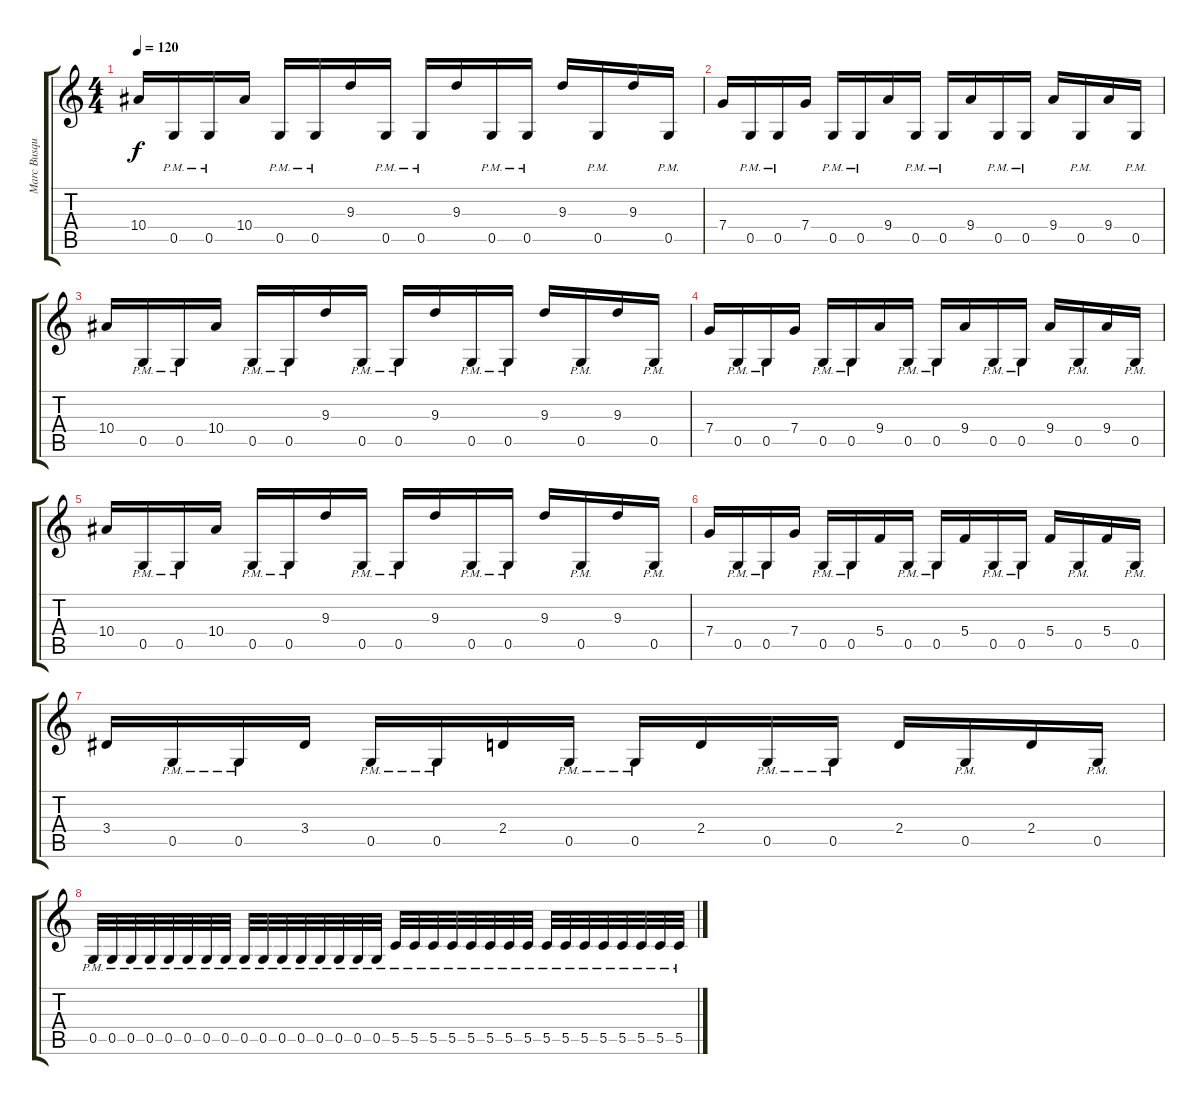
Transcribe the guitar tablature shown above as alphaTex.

\track ("Marc Busque" "Marc Busqu") {instrument distortionguitar}
\staff {score tabs}
\tuning (D4 A3 F3 C3 G2 D2) {hide}
\ts (4 4)
\tempo 120
\clef g2
\ks c
10.4.16{dy f} 0.5{pm}.16 0.5{pm}.16 10.4.16 0.5{pm}.16 0.5{pm}.16 9.3.16 0.5{pm}.16 0.5{pm}.16 9.3.16 0.5{pm}.16 0.5{pm}.16 9.3.16 0.5{pm}.16 9.3.16 0.5{pm}.16 |
7.4.16 0.5{pm}.16 0.5{pm}.16 7.4.16 0.5{pm}.16 0.5{pm}.16 9.4.16 0.5{pm}.16 0.5{pm}.16 9.4.16 0.5{pm}.16 0.5{pm}.16 9.4.16 0.5{pm}.16 9.4.16 0.5{pm}.16 |
10.4.16 0.5{pm}.16 0.5{pm}.16 10.4.16 0.5{pm}.16 0.5{pm}.16 9.3.16 0.5{pm}.16 0.5{pm}.16 9.3.16 0.5{pm}.16 0.5{pm}.16 9.3.16 0.5{pm}.16 9.3.16 0.5{pm}.16 |
7.4.16 0.5{pm}.16 0.5{pm}.16 7.4.16 0.5{pm}.16 0.5{pm}.16 9.4.16 0.5{pm}.16 0.5{pm}.16 9.4.16 0.5{pm}.16 0.5{pm}.16 9.4.16 0.5{pm}.16 9.4.16 0.5{pm}.16 |
10.4.16 0.5{pm}.16 0.5{pm}.16 10.4.16 0.5{pm}.16 0.5{pm}.16 9.3.16 0.5{pm}.16 0.5{pm}.16 9.3.16 0.5{pm}.16 0.5{pm}.16 9.3.16 0.5{pm}.16 9.3.16 0.5{pm}.16 |
7.4.16 0.5{pm}.16 0.5{pm}.16 7.4.16 0.5{pm}.16 0.5{pm}.16 5.4.16 0.5{pm}.16 0.5{pm}.16 5.4.16 0.5{pm}.16 0.5{pm}.16 5.4.16 0.5{pm}.16 5.4.16 0.5{pm}.16 |
3.4.16 0.5{pm}.16 0.5{pm}.16 3.4.16 0.5{pm}.16 0.5{pm}.16 2.4.16 0.5{pm}.16 0.5{pm}.16 2.4.16 0.5{pm}.16 0.5{pm}.16 2.4.16 0.5{pm}.16 2.4.16 0.5{pm}.16 |
0.5{pm}.32 0.5{pm}.32 0.5{pm}.32 0.5{pm}.32 0.5{pm}.32 0.5{pm}.32 0.5{pm}.32 0.5{pm}.32 0.5{pm}.32 0.5{pm}.32 0.5{pm}.32 0.5{pm}.32 0.5{pm}.32 0.5{pm}.32 0.5{pm}.32 0.5{pm}.32 5.5{pm}.32 5.5{pm}.32 5.5{pm}.32 5.5{pm}.32 5.5{pm}.32 5.5{pm}.32 5.5{pm}.32 5.5{pm}.32 5.5{pm}.32 5.5{pm}.32 5.5{pm}.32 5.5{pm}.32 5.5{pm}.32 5.5{pm}.32 5.5{pm}.32 5.5{pm}.32
